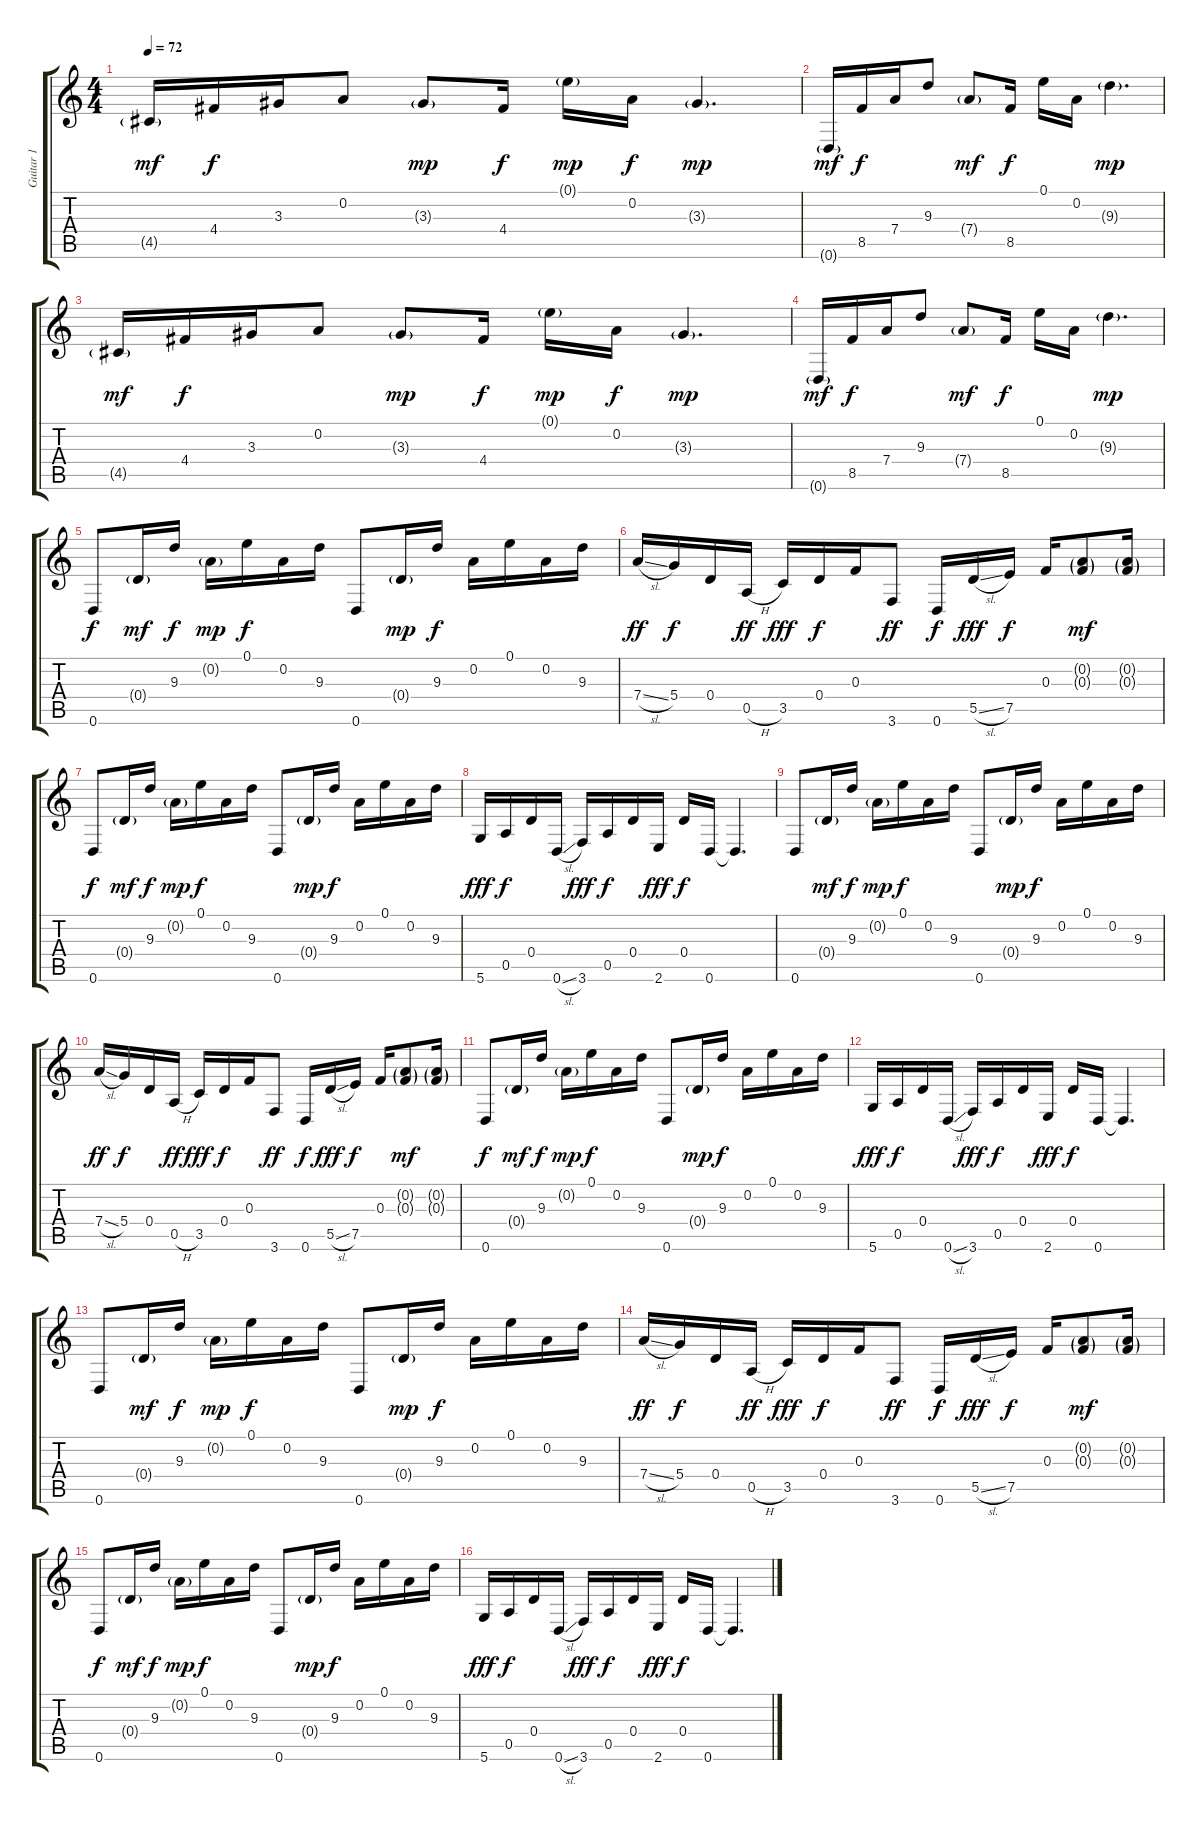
\track ("Guitar 1" "Guitar 1") {instrument overdrivenguitar}
\staff {score tabs}
\tuning (E4 A3 F3 D3 A2 D2) {hide}
\ts (4 4)
\tempo 72
\clef g2
\ks c
4.5{g}.16{dy mf} 4.4.16{dy f} 3.3.16 0.2.8 3.3{g}.8{dy mp} 4.4.16{dy f} 0.1{g}.16{dy mp} 0.2.16{dy f} 3.3{g}.4{d dy mp} |
0.6{g}.16{dy mf} 8.5.16{dy f} 7.4.16 9.3.8 7.4{g}.8{dy mf} 8.5.16{dy f} 0.1.16 0.2.16 9.3{g}.4{d dy mp} |
4.5{g}.16{dy mf} 4.4.16{dy f} 3.3.16 0.2.8 3.3{g}.8{dy mp} 4.4.16{dy f} 0.1{g}.16{dy mp} 0.2.16{dy f} 3.3{g}.4{d dy mp} |
0.6{g}.16{dy mf} 8.5.16{dy f} 7.4.16 9.3.8 7.4{g}.8{dy mf} 8.5.16{dy f} 0.1.16 0.2.16 9.3{g}.4{d dy mp} |
0.6.8{dy f} 0.4{g}.16{dy mf} 9.3.16{dy f} 0.2{g}.16{dy mp} 0.1.16{dy f} 0.2.16 9.3.16 0.6.8 0.4{g}.16{dy mp} 9.3.16{dy f} 0.2.16 0.1.16 0.2.16 9.3.16 |
7.4{sl}.16{dy ff} 5.4.16{dy f} 0.4.16 0.5{h}.16{dy ff} 3.5.16{dy fff} 0.4.16{dy f} 0.3.16 3.6.8{dy ff} 0.6.16{dy f} 5.5{sl}.16{dy fff} 7.5.16{dy f} 0.3.16 (0.2{g} 0.3{g}).8{dy mf} (0.2{g} 0.3{g}).16 |
0.6.8{dy f} 0.4{g}.16{dy mf} 9.3.16{dy f} 0.2{g}.16{dy mp} 0.1.16{dy f} 0.2.16 9.3.16 0.6.8 0.4{g}.16{dy mp} 9.3.16{dy f} 0.2.16 0.1.16 0.2.16 9.3.16 |
5.6.16{dy fff} 0.5.16{dy f} 0.4.16 0.6{sl}.16 3.6.16{dy fff} 0.5.16{dy f} 0.4.16 2.6.16{dy fff} 0.4.16{dy f} 0.6.16 0.6{t}.4{d} |
0.6.8 0.4{g}.16{dy mf} 9.3.16{dy f} 0.2{g}.16{dy mp} 0.1.16{dy f} 0.2.16 9.3.16 0.6.8 0.4{g}.16{dy mp} 9.3.16{dy f} 0.2.16 0.1.16 0.2.16 9.3.16 |
7.4{sl}.16{dy ff} 5.4.16{dy f} 0.4.16 0.5{h}.16{dy ff} 3.5.16{dy fff} 0.4.16{dy f} 0.3.16 3.6.8{dy ff} 0.6.16{dy f} 5.5{sl}.16{dy fff} 7.5.16{dy f} 0.3.16 (0.2{g} 0.3{g}).8{dy mf} (0.2{g} 0.3{g}).16 |
0.6.8{dy f} 0.4{g}.16{dy mf} 9.3.16{dy f} 0.2{g}.16{dy mp} 0.1.16{dy f} 0.2.16 9.3.16 0.6.8 0.4{g}.16{dy mp} 9.3.16{dy f} 0.2.16 0.1.16 0.2.16 9.3.16 |
5.6.16{dy fff} 0.5.16{dy f} 0.4.16 0.6{sl}.16 3.6.16{dy fff} 0.5.16{dy f} 0.4.16 2.6.16{dy fff} 0.4.16{dy f} 0.6.16 0.6{t}.4{d} |
0.6.8 0.4{g}.16{dy mf} 9.3.16{dy f} 0.2{g}.16{dy mp} 0.1.16{dy f} 0.2.16 9.3.16 0.6.8 0.4{g}.16{dy mp} 9.3.16{dy f} 0.2.16 0.1.16 0.2.16 9.3.16 |
7.4{sl}.16{dy ff} 5.4.16{dy f} 0.4.16 0.5{h}.16{dy ff} 3.5.16{dy fff} 0.4.16{dy f} 0.3.16 3.6.8{dy ff} 0.6.16{dy f} 5.5{sl}.16{dy fff} 7.5.16{dy f} 0.3.16 (0.2{g} 0.3{g}).8{dy mf} (0.2{g} 0.3{g}).16 |
0.6.8{dy f} 0.4{g}.16{dy mf} 9.3.16{dy f} 0.2{g}.16{dy mp} 0.1.16{dy f} 0.2.16 9.3.16 0.6.8 0.4{g}.16{dy mp} 9.3.16{dy f} 0.2.16 0.1.16 0.2.16 9.3.16 |
5.6.16{dy fff} 0.5.16{dy f} 0.4.16 0.6{sl}.16 3.6.16{dy fff} 0.5.16{dy f} 0.4.16 2.6.16{dy fff} 0.4.16{dy f} 0.6.16 0.6{t}.4{d}
